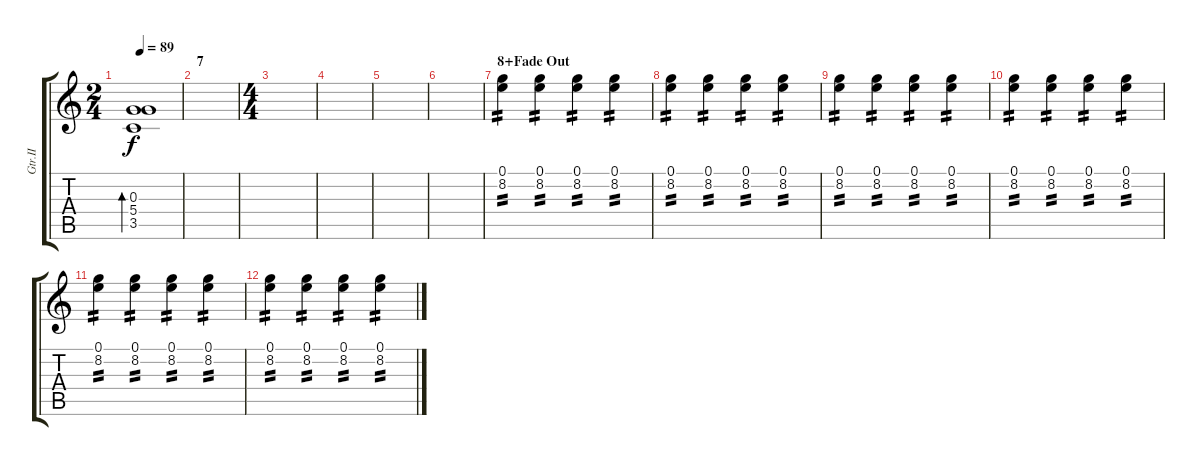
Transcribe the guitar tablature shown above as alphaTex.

\track ("Gtr.II" "Gtr.II") {instrument distortionguitar}
\staff {score tabs}
\tuning (E4 B3 G3 D3 A2 E2) {hide}
\ts (2 4)
\tempo 89
\clef g2
\ks c
(0.3 5.4 3.5).1{bd 240 dy f} |
\section ("" "7")
|
\ts (4 4)
|
|
|
|
\section ("" "8+Fade Out")
(0.1 8.2).4{tp 2} (0.1 8.2).4{tp 2} (0.1 8.2).4{tp 2} (0.1 8.2).4{tp 2} |
(0.1 8.2).4{tp 2} (0.1 8.2).4{tp 2} (0.1 8.2).4{tp 2} (0.1 8.2).4{tp 2} |
(0.1 8.2).4{tp 2} (0.1 8.2).4{tp 2} (0.1 8.2).4{tp 2} (0.1 8.2).4{tp 2} |
(0.1 8.2).4{tp 2} (0.1 8.2).4{tp 2} (0.1 8.2).4{tp 2} (0.1 8.2).4{tp 2} |
(0.1 8.2).4{tp 2} (0.1 8.2).4{tp 2} (0.1 8.2).4{tp 2} (0.1 8.2).4{tp 2} |
(0.1 8.2).4{tp 2} (0.1 8.2).4{tp 2} (0.1 8.2).4{tp 2} (0.1 8.2).4{tp 2}
